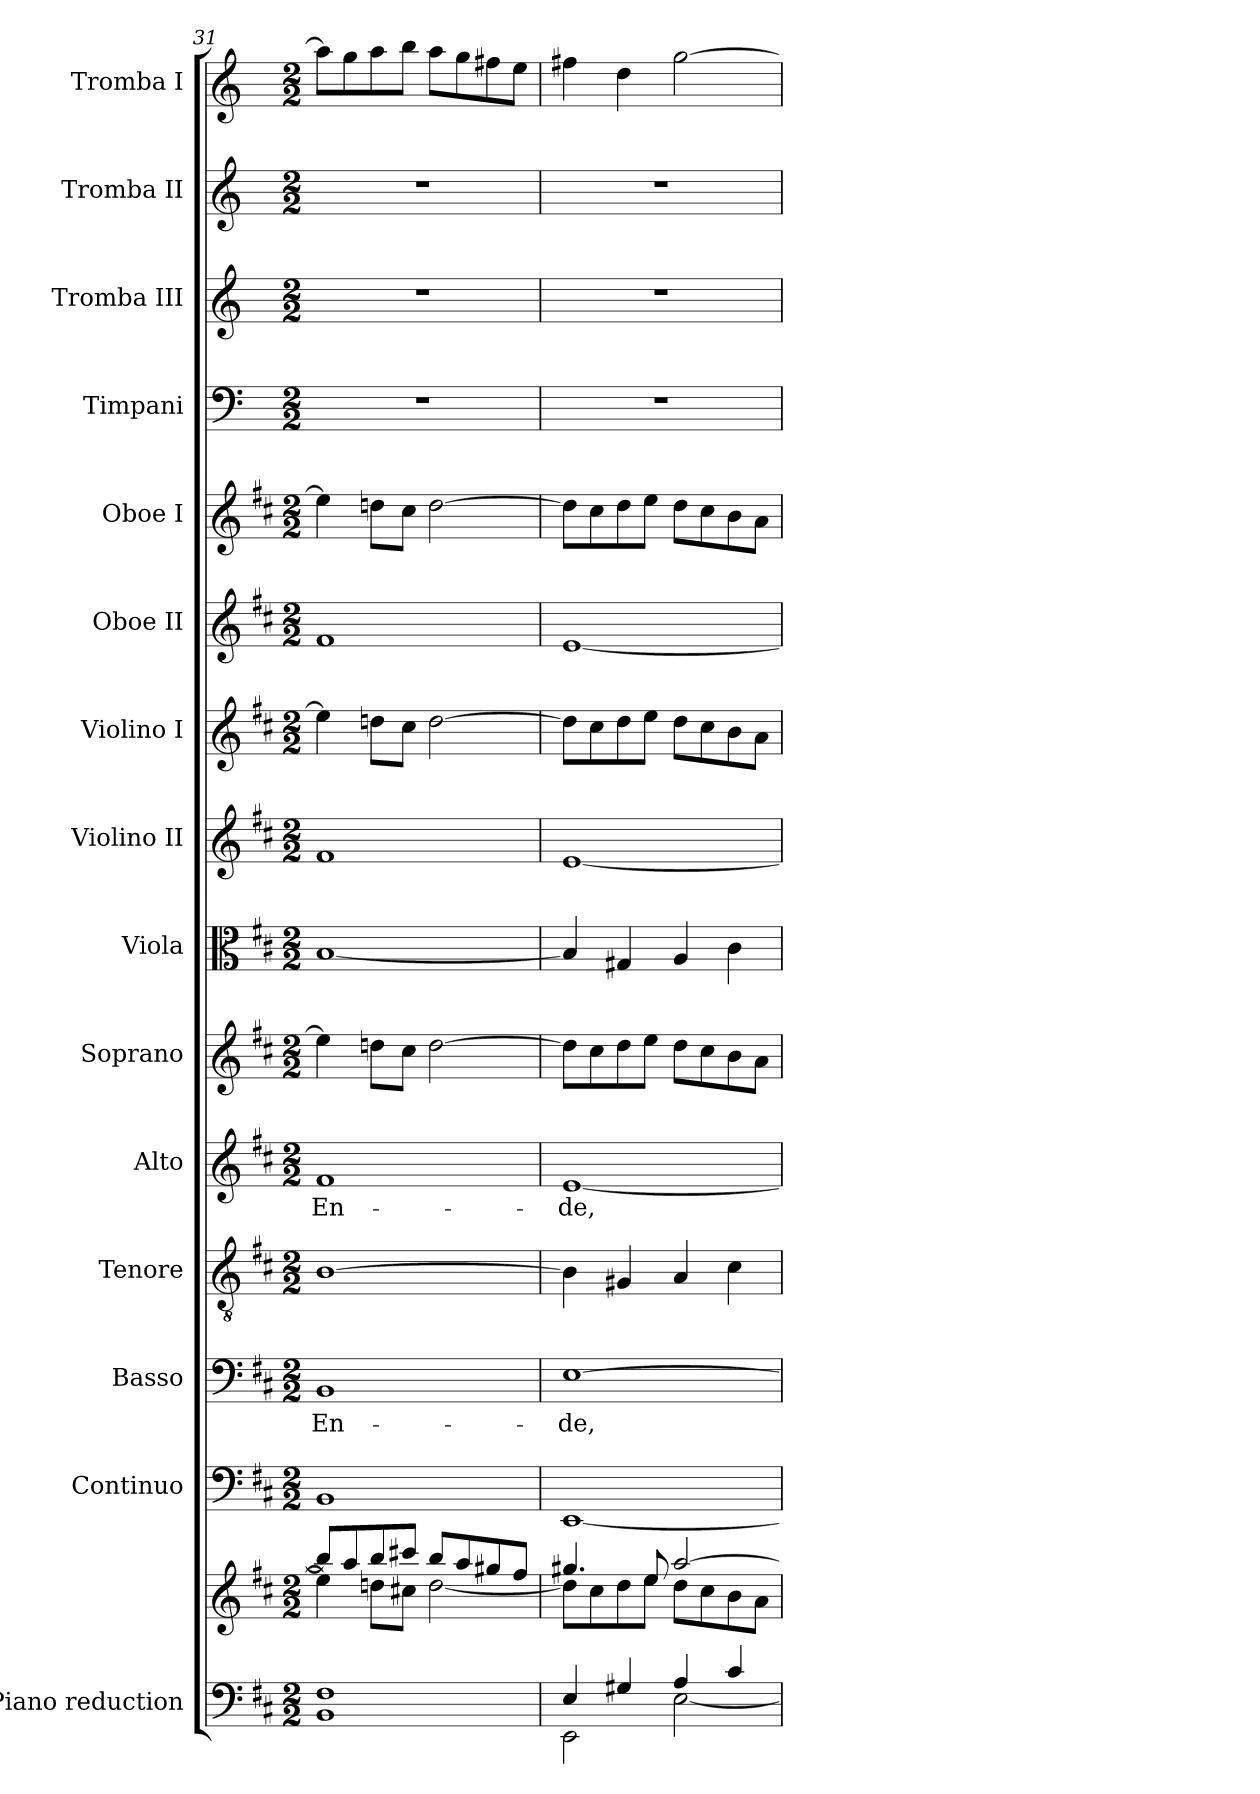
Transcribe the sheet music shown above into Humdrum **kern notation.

**kern	**kern	**kern	**kern	**text	**kern	**kern	**text	**kern	**kern	**kern	**kern	**kern	**kern	**kern	**kern	**kern	**kern
*part15	*part15	*part14	*part13	*part13	*part12	*part11	*part11	*part10	*part9	*part8	*part7	*part6	*part5	*part4	*part3	*part2	*part1
*staff16	*staff15	*staff14	*staff13	*staff13	*staff12	*staff11	*staff11	*staff10	*staff9	*staff8	*staff7	*staff6	*staff5	*staff4	*staff3	*staff2	*staff1
*I"Piano reduction	*	*I"Continuo	*I"Basso	*	*I"Tenore	*I"Alto	*	*I"Soprano	*I"Viola	*I"Violino II	*I"Violino I	*I"Oboe II	*I"Oboe I	*I"Timpani	*I"Tromba III	*I"Tromba II	*I"Tromba I
*I'Pno	*	*	*	*	*	*	*	*	*I'Vla	*I'Vln	*I'Vln	*I'Ob	*I'Ob	*I'Timp	*	*	*
*clefF4	*clefG2	*clefF4	*clefF4	*	*clefGv2	*clefG2	*	*clefG2	*clefC3	*clefG2	*clefG2	*clefG2	*clefG2	*clefF4	*clefG2	*clefG2	*clefG2
*	*	*	*	*	*	*	*	*	*	*	*	*	*	*	*ITrd-1c-2	*ITrd-1c-2	*ITrd-1c-2
*k[f#c#]	*k[f#c#]	*k[f#c#]	*k[f#c#]	*	*k[f#c#]	*k[f#c#]	*	*k[f#c#]	*k[f#c#]	*k[f#c#]	*k[f#c#]	*k[f#c#]	*k[f#c#]	*k[]	*k[f#c#]	*k[f#c#]	*k[f#c#]
*M2/2	*M2/2	*M2/2	*M2/2	*	*M2/2	*M2/2	*	*M2/2	*M2/2	*M2/2	*M2/2	*M2/2	*M2/2	*M2/2	*M2/2	*M2/2	*M2/2
=31	=31	=31	=31	=31	=31	=31	=31	=31	=31	=31	=31	=31	=31	=31	=31	=31	=31
*^	*^	*	*	*	*	*	*	*	*	*	*	*	*	*	*	*	*
!	!	!	!	!	!	!LO:LY:b	!	!	!LO:LY:b	!	!	!	!	!	!	!	!	!	!
1F#	1BB	8bb/L]	4ee\]	1BB	1BB	En-	[1B	1f#	En-	4ee\]	[1B	1f#	4ee\]	1f#	4ee\]	1r	1r	1r	8bb\L]
.	.	8aa/	.	.	.	.	.	.	.	.	.	.	.	.	.	.	.	.	8aa\
.	.	8bb/	8ddn\L	.	.	.	.	.	.	8ddn\L	.	.	8ddn\L	.	8ddn\L	.	.	.	8bb\
.	.	8ccc#X/J	8cc#X\J	.	.	.	.	.	.	8cc#\J	.	.	8cc#\J	.	8cc#\J	.	.	.	8ccc#\J
.	.	8bb/L	[2dd\	.	.	.	.	.	.	[2dd\	.	.	[2dd\	.	[2dd\	.	.	.	8bb\L
.	.	8aa/	.	.	.	.	.	.	.	.	.	.	.	.	.	.	.	.	8aa\
.	.	8gg#X/	.	.	.	.	.	.	.	.	.	.	.	.	.	.	.	.	8gg#X\
.	.	8ff#/J	.	.	.	.	.	.	.	.	.	.	.	.	.	.	.	.	8ff#\J
=32	=32	=32	=32	=32	=32	=32	=32	=32	=32	=32	=32	=32	=32	=32	=32	=32	=32	=32	=32
!	!	!	!	!	!	!LO:LY:b	!	!	!LO:LY:b	!	!	!	!	!	!	!	!	!	!
4E/	2EE\	4.gg#X/	8dd\L]	[1EE	[1E	-de,	4B\]	[1e	-de,	8dd\L]	4B/]	[1e	8dd\L]	[1e	8dd\L]	1r	1r	1r	4gg#X\
.	.	.	8cc#\	.	.	.	.	.	.	8cc#\	.	.	8cc#\	.	8cc#\	.	.	.	.
4G#X/	.	.	8dd\	.	.	.	4G#X/	.	.	8dd\	4G#X/	.	8dd\	.	8dd\	.	.	.	4ee\
.	.	8ee/	8ee\J	.	.	.	.	.	.	8ee\J	.	.	8ee\J	.	8ee\J	.	.	.	.
4A/	[2E\	[2aa/	8dd\L	.	.	.	4A/	.	.	8dd\L	4A/	.	8dd\L	.	8dd\L	.	.	.	[2aa\
.	.	.	8cc#\	.	.	.	.	.	.	8cc#\	.	.	8cc#\	.	8cc#\	.	.	.	.
4c#/	.	.	8b\	.	.	.	4c#\	.	.	8b\	4c#\	.	8b\	.	8b\	.	.	.	.
.	.	.	8a\J	.	.	.	.	.	.	8a\J	.	.	8a\J	.	8a\J	.	.	.	.
*v	*v	*	*	*	*	*	*	*	*	*	*	*	*	*	*	*	*	*	*
*	*v	*v	*	*	*	*	*	*	*	*	*	*	*	*	*	*	*	*
=	=	=	=	=	=	=	=	=	=	=	=	=	=	=	=	=	=
*-	*-	*-	*-	*-	*-	*-	*-	*-	*-	*-	*-	*-	*-	*-	*-	*-	*-
